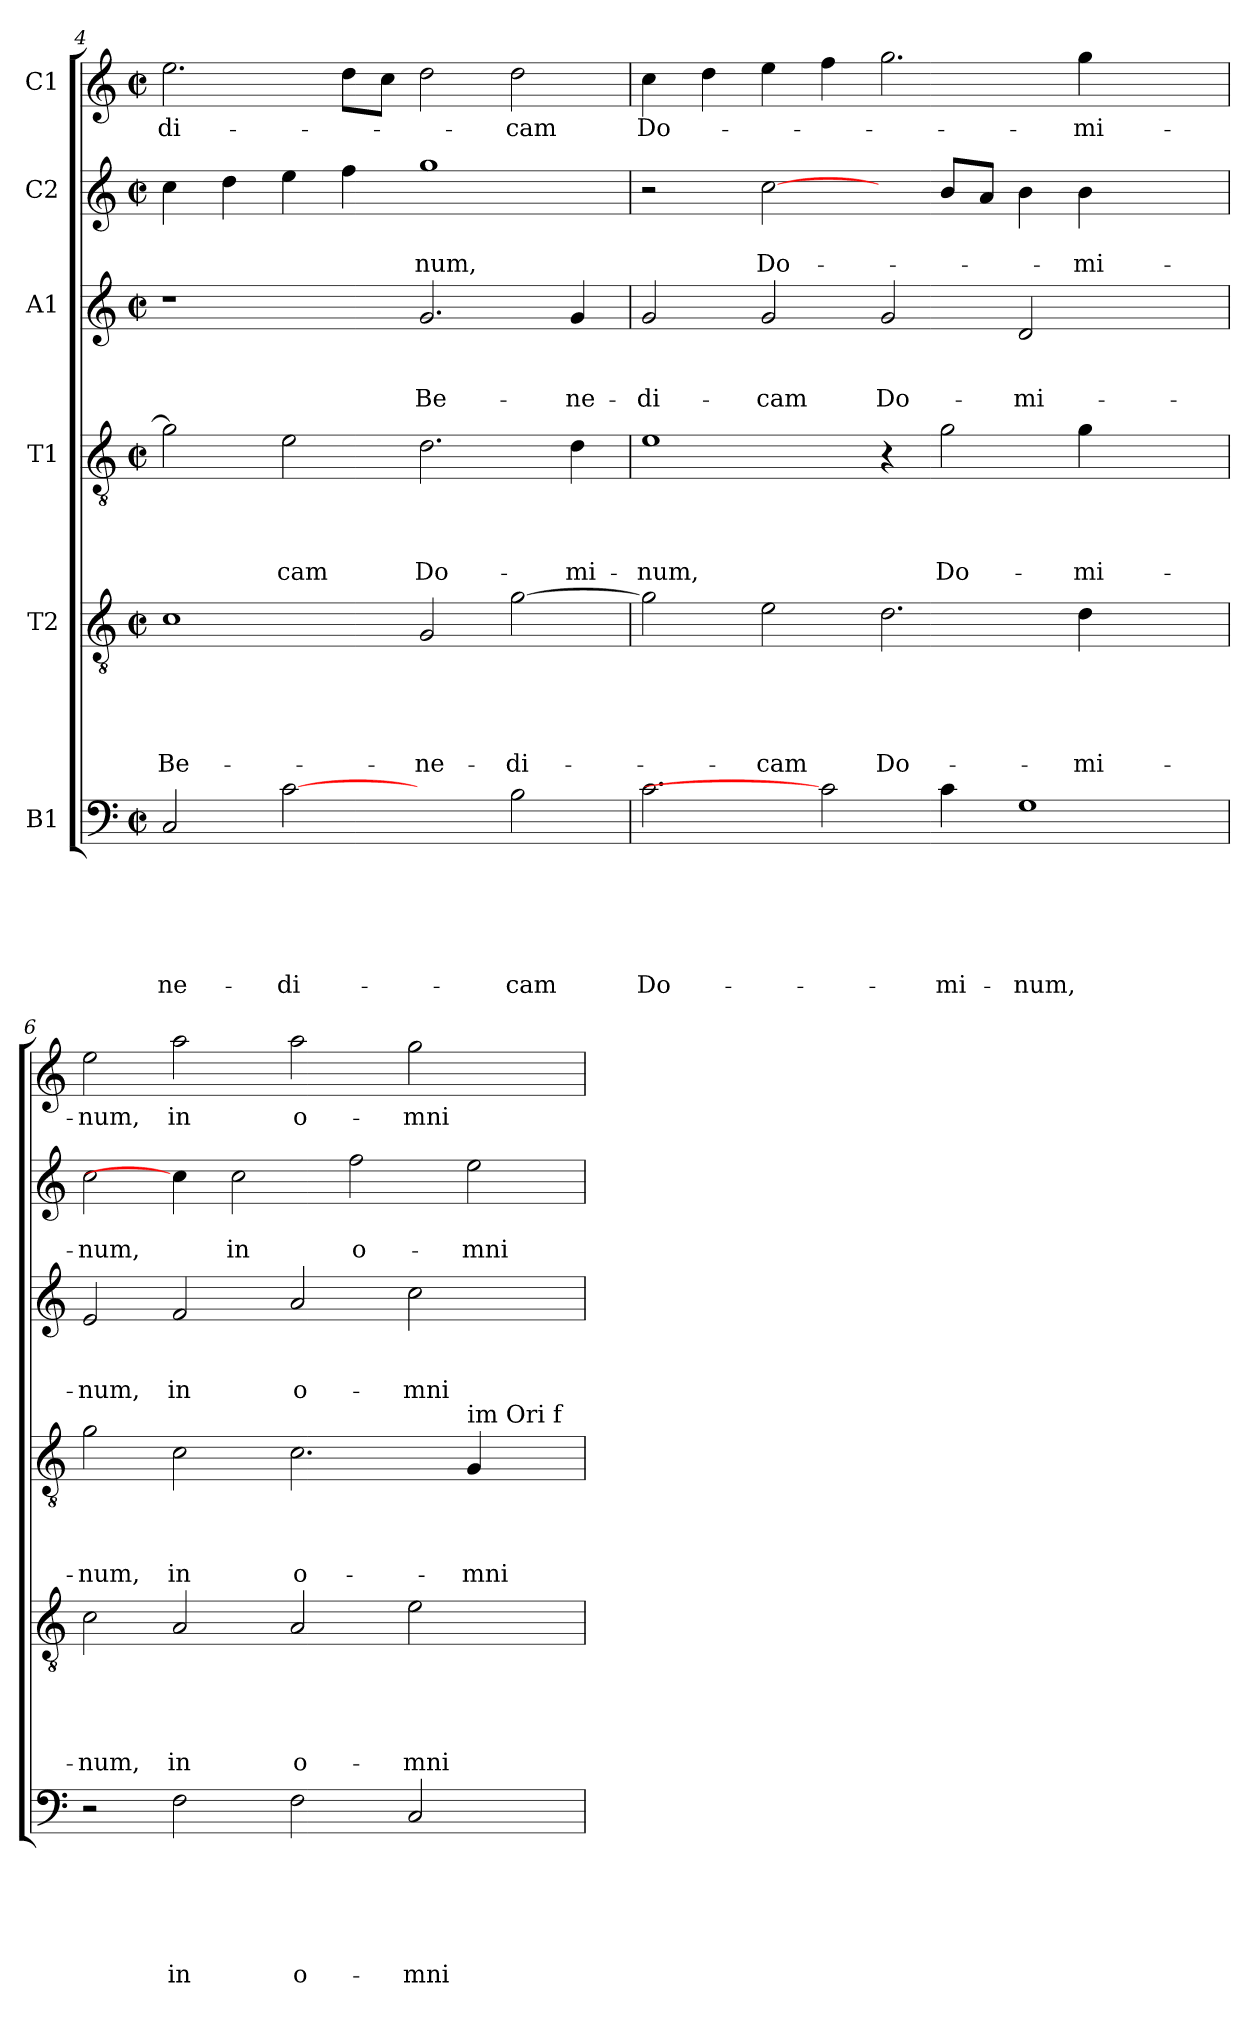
**kern	**text	**text	**text	**text	**text	**text	**kern	**text	**text	**text	**text	**text	**kern	**text	**text	**text	**text	**kern	**text	**text	**text	**kern	**text	**text	**kern	**text
*part6	*part6	*part6	*part6	*part6	*part6	*part6	*part5	*part5	*part5	*part5	*part5	*part5	*part4	*part4	*part4	*part4	*part4	*part3	*part3	*part3	*part3	*part2	*part2	*part2	*part1	*part1
*staff6	*staff6	*staff6	*staff6	*staff6	*staff6	*staff6	*staff5	*staff5	*staff5	*staff5	*staff5	*staff5	*staff4	*staff4	*staff4	*staff4	*staff4	*staff3	*staff3	*staff3	*staff3	*staff2	*staff2	*staff2	*staff1	*staff1
*I"B1	*	*	*	*	*	*	*I"T2	*	*	*	*	*	*I"T1	*	*	*	*	*I"A1	*	*	*	*I"C2	*	*	*I"C1	*
*clefF4	*	*	*	*	*	*	*clefGv2	*	*	*	*	*	*clefGv2	*	*	*	*	*clefG2	*	*	*	*clefG2	*	*	*clefG2	*
*k[]	*	*	*	*	*	*	*k[]	*	*	*	*	*	*k[]	*	*	*	*	*k[]	*	*	*	*k[]	*	*	*k[]	*
*C:	*	*	*	*	*	*	*C:	*	*	*	*	*	*C:	*	*	*	*	*C:	*	*	*	*C:	*	*	*C:	*
*M2/2	*	*	*	*	*	*	*M2/2	*	*	*	*	*	*M2/2	*	*	*	*	*M2/2	*	*	*	*M2/2	*	*	*M2/2	*
*met(c|)	*	*	*	*	*	*	*met(c|)	*	*	*	*	*	*met(c|)	*	*	*	*	*met(c|)	*	*	*	*met(c|)	*	*	*met(c|)	*
=4	=4	=4	=4	=4	=4	=4	=4	=4	=4	=4	=4	=4	=4	=4	=4	=4	=4	=4	=4	=4	=4	=4	=4	=4	=4	=4
!	!	!	!	!	!	!LO:LY:b	!	!	!	!	!	!LO:LY:b	!	!	!	!	!	!	!	!	!	!	!	!	!	!LO:LY:b
2C/	.	.	.	.	.	-ne-	1c	.	.	.	.	Be-	2g\]	.	.	.	.	1r	.	.	.	4cc\	.	.	2.ee\	-di-
.	.	.	.	.	.	.	.	.	.	.	.	.	.	.	.	.	.	.	.	.	.	4dd\	.	.	.	.
!	!	!	!	!	!	!LO:LY:b	!	!	!	!	!	!	!	!	!	!	!LO:LY:b	!	!	!	!	!	!	!	!	!
[2c	.	.	.	.	.	-di-	.	.	.	.	.	.	2e\	.	.	.	-cam	.	.	.	.	4ee\	.	.	.	.
.	.	.	.	.	.	.	.	.	.	.	.	.	.	.	.	.	.	.	.	.	.	4ff\	.	.	8dd\L	.
.	.	.	.	.	.	.	.	.	.	.	.	.	.	.	.	.	.	.	.	.	.	.	.	.	8cc\J	.
!	!	!	!	!	!	!	!	!	!	!	!	!LO:LY:b	!	!	!	!	!LO:LY:b	!	!	!	!LO:LY:b	!	!	!LO:LY:b	!	!
2ryy	.	.	.	.	.	.	2G/	.	.	.	.	-ne-	2.d\	.	.	.	Do-	2.g/	.	.	Be-	1gg	.	-num,	2dd\	.
!	!	!	!	!	!	!LO:LY:b	!	!	!	!	!	!LO:LY:b	!	!	!	!	!	!	!	!	!	!	!	!	!	!LO:LY:b
2B\	.	.	.	.	.	-cam	[2g\	.	.	.	.	-di-	.	.	.	.	.	.	.	.	.	.	.	.	2dd\	-cam
!	!	!	!	!	!	!	!	!	!	!	!	!	!	!	!	!	!LO:LY:b	!	!	!	!LO:LY:b	!	!	!	!	!
.	.	.	.	.	.	.	.	.	.	.	.	.	4d\	.	.	.	-mi-	4g/	.	.	-ne-	.	.	.	.	.
=5	=5	=5	=5	=5	=5	=5	=5	=5	=5	=5	=5	=5	=5	=5	=5	=5	=5	=5	=5	=5	=5	=5	=5	=5	=5	=5
!	!	!	!	!	!	!LO:LY:b	!	!	!	!	!	!	!	!	!	!	!LO:LY:b	!	!	!	!LO:LY:b	!	!	!	!	!LO:LY:b
2.c\	.	.	.	.	.	Do-	2g\]	.	.	.	.	.	1e	.	.	.	-num,	2g/	.	.	-di-	2r	.	.	4cc\	Do-
.	.	.	.	.	.	.	.	.	.	.	.	.	.	.	.	.	.	.	.	.	.	.	.	.	4dd\	.
!	!	!	!	!	!	!	!	!	!	!	!	!LO:LY:b	!	!	!	!	!	!	!	!	!LO:LY:b	!	!	!LO:LY:b	!	!
.	.	.	.	.	.	.	2e\	.	.	.	.	-cam	.	.	.	.	.	2g/	.	.	-cam	[2cc\	.	Do-	4ee\	.
2c]	.	.	.	.	.	.	.	.	.	.	.	.	.	.	.	.	.	.	.	.	.	.	.	.	4ff\	.
!	!	!	!	!	!	!	!	!	!	!	!	!LO:LY:b	!	!	!	!	!	!	!	!	!LO:LY:b	!	!	!	!	!
.	.	.	.	.	.	.	2.d\	.	.	.	.	Do-	4r	.	.	.	.	2g/	.	.	Do-	4ryy	.	.	2.gg\	.
!	!	!	!	!	!	!LO:LY:b	!	!	!	!	!	!	!	!	!	!	!LO:LY:b	!	!	!	!	!	!	!	!	!
4c\	.	.	.	.	.	-mi-	.	.	.	.	.	.	2g\	.	.	.	Do-	.	.	.	.	8b/L	.	.	.	.
.	.	.	.	.	.	.	.	.	.	.	.	.	.	.	.	.	.	.	.	.	.	8a/J	.	.	.	.
!	!	!	!	!	!	!LO:LY:b	!	!	!	!	!	!	!	!	!	!	!	!	!	!	!LO:LY:b	!	!	!	!	!
1G	.	.	.	.	.	-num,	.	.	.	.	.	.	.	.	.	.	.	2d/	.	.	-mi-	4b\	.	.	.	.
!	!	!	!	!	!	!	!	!	!	!	!	!LO:LY:b	!	!	!	!	!LO:LY:b	!	!	!	!	!	!	!LO:LY:b	!	!LO:LY:b
.	.	.	.	.	.	.	4d\	.	.	.	.	-mi-	4g\	.	.	.	-mi-	.	.	.	.	4b\	.	-mi-	4gg\	-mi-
.	.	.	.	.	.	.	2ryy	.	.	.	.	.	2ryy	.	.	.	.	2ryy	.	.	.	2ryy	.	.	2ryy	.
!!LO:LB:g=z
=6	=6	=6	=6	=6	=6	=6	=6	=6	=6	=6	=6	=6	=6	=6	=6	=6	=6	=6	=6	=6	=6	=6	=6	=6	=6	=6
!	!	!	!	!	!	!	!	!	!	!	!	!LO:LY:b	!	!	!	!	!LO:LY:b	!	!	!	!LO:LY:b	!	!	!LO:LY:b	!	!LO:LY:b
2r	.	.	.	.	.	.	2c\	.	.	.	.	-num,	2g\	.	.	.	-num,	2e/	.	.	-num,	2cc\	.	-num,	2ee\	-num,
!	!	!	!	!	!	!LO:LY:b	!	!	!	!	!	!LO:LY:b	!	!	!	!	!LO:LY:b	!	!	!	!LO:LY:b	!	!	!	!	!LO:LY:b
2F\	.	.	.	.	.	in	2A/	.	.	.	.	in	2c\	.	.	.	in	2f/	.	.	in	4cc\]	.	.	2aa\	in
!	!	!	!	!	!	!	!	!	!	!	!	!	!	!	!	!	!	!	!	!	!	!	!	!LO:LY:b	!	!
.	.	.	.	.	.	.	.	.	.	.	.	.	.	.	.	.	.	.	.	.	.	2cc\	.	in	.	.
!	!	!	!	!	!	!LO:LY:b	!	!	!	!	!	!LO:LY:b	!	!	!	!	!LO:LY:b	!	!	!	!LO:LY:b	!	!	!	!	!LO:LY:b
2F\	.	.	.	.	.	o-	2A/	.	.	.	.	o-	2.c\	.	.	.	o-	2a/	.	.	o-	.	.	.	2aa\	o-
!	!	!	!	!	!	!	!	!	!	!	!	!	!	!	!	!	!	!	!	!	!	!	!	!LO:LY:b	!	!
.	.	.	.	.	.	.	.	.	.	.	.	.	.	.	.	.	.	.	.	.	.	2ff\	.	o-	.	.
!	!	!	!	!	!	!LO:LY:b	!	!	!	!	!	!LO:LY:b	!	!	!	!	!	!	!	!	!LO:LY:b	!	!	!	!	!LO:LY:b
2C/	.	.	.	.	.	-mni	2e\	.	.	.	.	-mni	.	.	.	.	.	2cc\	.	.	-mni	.	.	.	2gg\	-mni
!	!	!	!	!	!	!	!	!	!	!	!	!	!LO:TX:a:t=im Ori   f	!	!	!	!	!	!	!	!	!	!	!	!	!
!	!	!	!	!	!	!	!	!	!	!	!	!	!	!	!	!	!LO:LY:b	!	!	!	!	!	!	!LO:LY:b	!	!
.	.	.	.	.	.	.	.	.	.	.	.	.	4G/	.	.	.	-mni	.	.	.	.	2ee\	.	-mni	.	.
4ryy	.	.	.	.	.	.	4ryy	.	.	.	.	.	4ryy	.	.	.	.	4ryy	.	.	.	.	.	.	4ryy	.
=	=	=	=	=	=	=	=	=	=	=	=	=	=	=	=	=	=	=	=	=	=	=	=	=	=	=
*-	*-	*-	*-	*-	*-	*-	*-	*-	*-	*-	*-	*-	*-	*-	*-	*-	*-	*-	*-	*-	*-	*-	*-	*-	*-	*-
